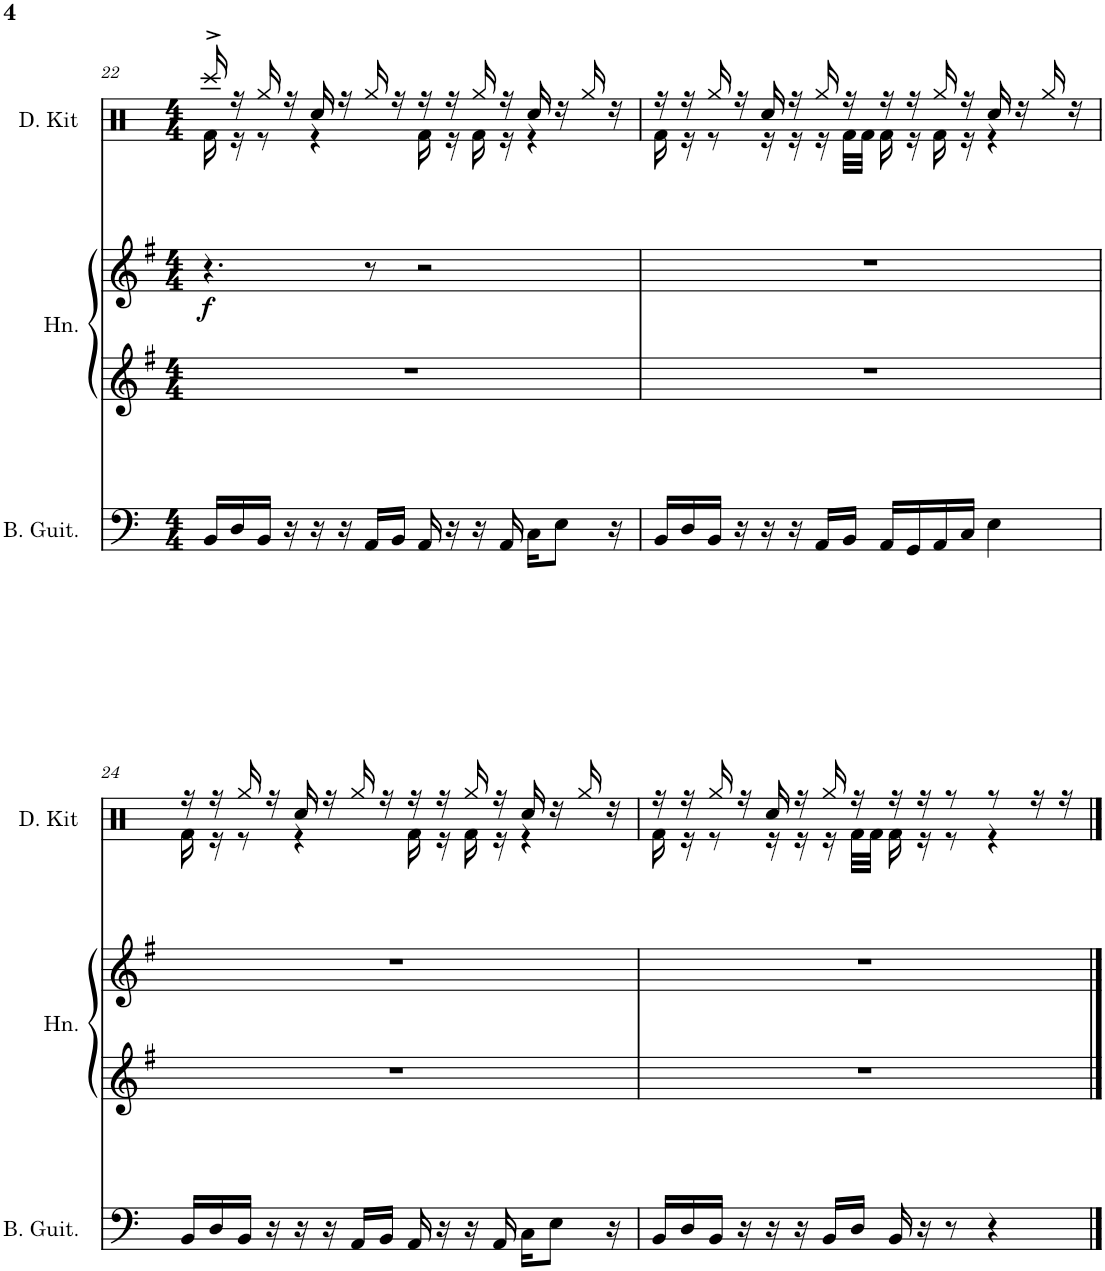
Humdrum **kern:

**kern	**kern	**kern	**dynam	**kern
*part3	*part2	*part2	*part2	*part1
*staff4	*staff3	*staff2	*staff2/3	*staff1
*I"Bass Guitar	*I"Horn	*	*	*I"Drum Kit
*I'B. Guit.	*I'Hn.	*	*	*I'D. Kit
!!LO:PB:g=z
*clefF4	*clefG2	*clefG2	*	*clefX
*Trd7c12	*Trd4c7	*Trd4c7	*	*
*k[]	*k[f#]	*k[f#]	*	*k[]
*M4/4	*M4/4	*M4/4	*	*M4/4
=22	=22	=22	=22	=22
*	*	*	*	*^
!	!	!	!LO:DY:b	!	!
16BB/LL	1r	4.r	f	16Rccc^/	16Rf\
16D/	.	.	.	16r	16r
16BB/JJ	.	.	.	16Rgg/	8r
16r	.	.	.	16r	.
16r	.	.	.	16Rcc/	4r
16r	.	.	.	16r	.
16AA/LL	.	8r	.	16Rgg/	.
16BB/JJ	.	.	.	16r	.
16AA/	.	2r	.	16r	16Rf\
16r	.	.	.	16r	16r
16r	.	.	.	16Rgg/	16Rf\
16AA/	.	.	.	16r	16r
16C\KL	.	.	.	16Rcc/	4r
8E\J	.	.	.	16r	.
.	.	.	.	16Rgg/	.
16r	.	.	.	16r	.
=23	=23	=23	=23	=23	=23
16BB/LL	1r	1r	.	16r	16Rf\
16D/	.	.	.	16r	16r
16BB/JJ	.	.	.	16Rgg/	8r
16r	.	.	.	16r	.
16r	.	.	.	16Rcc/	16r
16r	.	.	.	16r	16r
16AA/LL	.	.	.	16Rgg/	16r
16BB/JJ	.	.	.	16r	32Rf\LLL
.	.	.	.	.	32Rf\JJJ
16AA/LL	.	.	.	16r	16Rf\
16GG/	.	.	.	16r	16r
16AA/	.	.	.	16Rgg/	16Rf\
16C/JJ	.	.	.	16r	16r
4E\	.	.	.	16Rcc/	4r
.	.	.	.	16r	.
.	.	.	.	16Rgg/	.
.	.	.	.	16r	.
!!LO:LB:g=z	!!
=24	=24	=24	=24	=24	=24
16BB/LL	1r	1r	.	16r	16Rf\
16D/	.	.	.	16r	16r
16BB/JJ	.	.	.	16Rgg/	8r
16r	.	.	.	16r	.
16r	.	.	.	16Rcc/	4r
16r	.	.	.	16r	.
16AA/LL	.	.	.	16Rgg/	.
16BB/JJ	.	.	.	16r	.
16AA/	.	.	.	16r	16Rf\
16r	.	.	.	16r	16r
16r	.	.	.	16Rgg/	16Rf\
16AA/	.	.	.	16r	16r
16C\KL	.	.	.	16Rcc/	4r
8E\J	.	.	.	16r	.
.	.	.	.	16Rgg/	.
16r	.	.	.	16r	.
=25	=25	=25	=25	=25	=25
16BB/LL	1r	1r	.	16r	16Rf\
16D/	.	.	.	16r	16r
16BB/JJ	.	.	.	16Rgg/	8r
16r	.	.	.	16r	.
16r	.	.	.	16Rcc/	16r
16r	.	.	.	16r	16r
16BB/LL	.	.	.	16Rgg/	16r
16D/JJ	.	.	.	16r	32Rf\LLL
.	.	.	.	.	32Rf\JJJ
16BB/	.	.	.	16r	16Rf\
16r	.	.	.	16r	16r
8r	.	.	.	8r	8r
4r	.	.	.	8r	4r
.	.	.	.	16r	.
.	.	.	.	16r	.
*	*	*	*	*v	*v
==	==	==	==	==
*-	*-	*-	*-	*-
